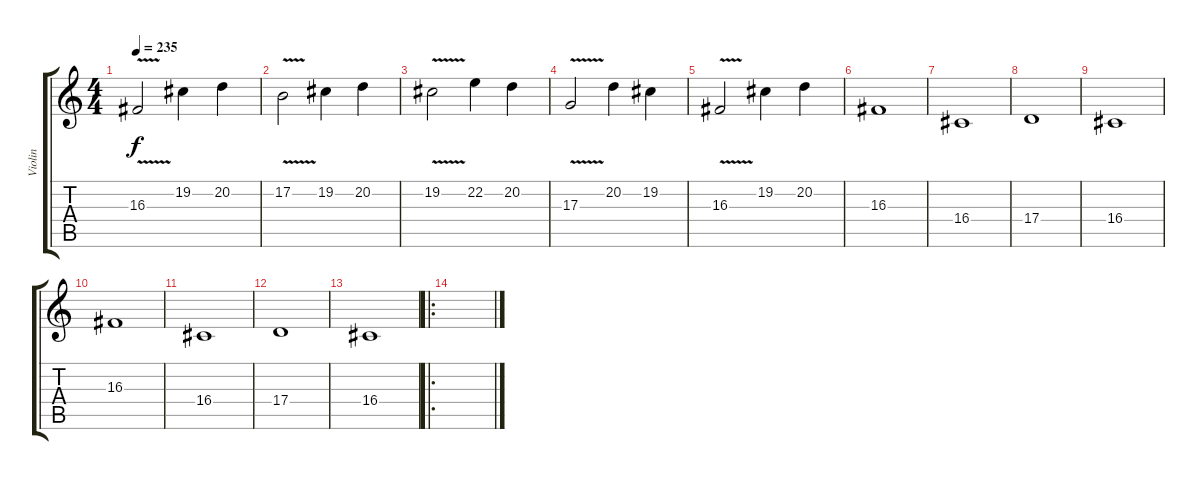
\track ("Violin" "Violin") {instrument viola}
\staff {score tabs}
\tuning (B3 Gb3 D3 A2 E2 B1) {hide}
\ts (4 4)
\tempo 235
\clef g2
\ks c
16.3{v}.2{dy f} 19.2.4 20.2.4 |
17.2{v}.2 19.2.4 20.2.4 |
19.2{v}.2 22.2.4 20.2.4 |
17.3{v}.2 20.2.4 19.2.4 |
16.3{v}.2 19.2.4 20.2.4 |
16.3.1{volume 8} |
16.4.1 |
17.4.1 |
16.4.1 |
16.3.1 |
16.4.1 |
17.4.1 |
16.4.1 |
\ro
